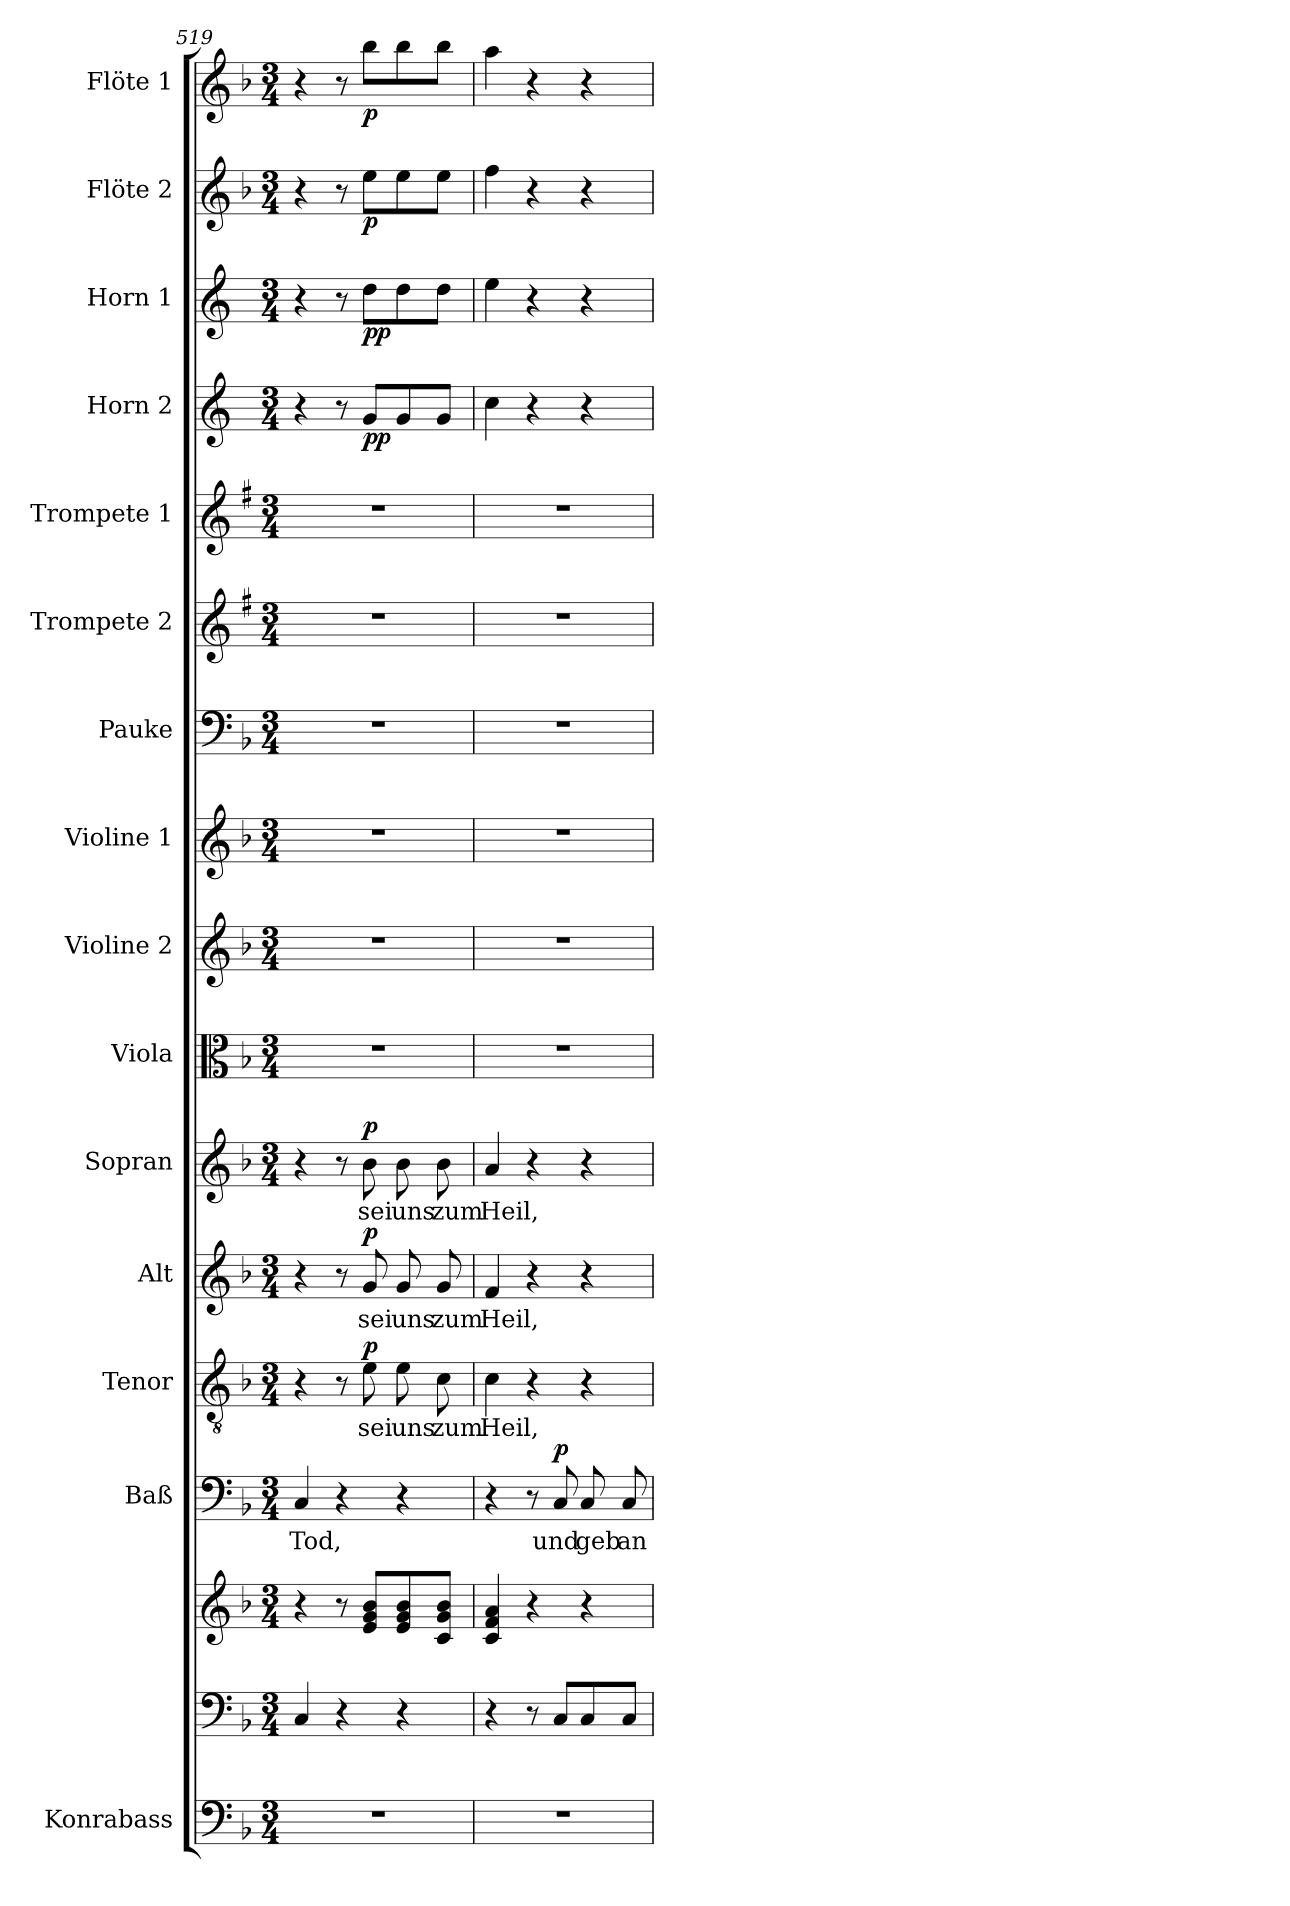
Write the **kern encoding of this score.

**kern	**kern	**kern	**kern	**text	**dynam	**kern	**text	**dynam	**kern	**text	**dynam	**kern	**text	**dynam	**kern	**kern	**kern	**kern	**kern	**kern	**kern	**dynam	**kern	**dynam	**kern	**dynam	**kern	**dynam
*part16	*part15	*part15	*part14	*part14	*part14	*part13	*part13	*part13	*part12	*part12	*part12	*part11	*part11	*part11	*part10	*part9	*part8	*part7	*part6	*part5	*part4	*part4	*part3	*part3	*part2	*part2	*part1	*part1
*staff17	*staff16	*staff15	*staff14	*staff14	*staff14	*staff13	*staff13	*staff13	*staff12	*staff12	*staff12	*staff11	*staff11	*staff11	*staff10	*staff9	*staff8	*staff7	*staff6	*staff5	*staff4	*staff4	*staff3	*staff3	*staff2	*staff2	*staff1	*staff1
*I"Konrabass	*	*	*I"Baß	*	*	*I"Tenor	*	*	*I"Alt	*	*	*I"Sopran	*	*	*I"Viola	*I"Violine 2	*I"Violine 1	*I"Pauke	*I"Trompete 2	*I"Trompete 1	*I"Horn 2	*	*I"Horn 1	*	*I"Flöte 2	*	*I"Flöte 1	*
*I'Kb.	*	*	*I'Baß	*	*	*I'Ten	*	*	*I'Alt	*	*	*I'Sop	*	*	*I'Vla.	*I'Vln. 2	*I'Vln. 1	*I'Pk.	*I'Trp. 2	*I'Trp. 1	*I'Hrn. 2	*	*I'Hrn. 1	*	*I'Fl. 2	*	*I'Fl. 1	*
*clefF4	*clefF4	*clefG2	*clefF4	*	*	*clefGv2	*	*	*clefG2	*	*	*clefG2	*	*	*clefC3	*clefG2	*clefG2	*clefF4	*clefG2	*clefG2	*clefG2	*	*clefG2	*	*clefG2	*	*clefG2	*
*ITrd7c12	*	*	*	*	*	*	*	*	*	*	*	*	*	*	*	*	*	*	*ITrd1c2	*ITrd1c2	*ITrd4c7	*	*ITrd4c7	*	*	*	*	*
*k[b-]	*k[b-]	*k[b-]	*k[b-]	*	*	*k[b-]	*	*	*k[b-]	*	*	*k[b-]	*	*	*k[b-]	*k[b-]	*k[b-]	*k[b-]	*k[b-]	*k[b-]	*k[b-]	*	*k[b-]	*	*k[b-]	*	*k[b-]	*
*F:	*F:	*F:	*F:	*	*	*F:	*	*	*F:	*	*	*F:	*	*	*F:	*F:	*F:	*F:	*F:	*F:	*F:	*	*F:	*	*F:	*	*F:	*
*M3/4	*M3/4	*M3/4	*M3/4	*	*	*M3/4	*	*	*M3/4	*	*	*M3/4	*	*	*M3/4	*M3/4	*M3/4	*M3/4	*M3/4	*M3/4	*M3/4	*	*M3/4	*	*M3/4	*	*M3/4	*
=519	=519	=519	=519	=519	=519	=519	=519	=519	=519	=519	=519	=519	=519	=519	=519	=519	=519	=519	=519	=519	=519	=519	=519	=519	=519	=519	=519	=519
!	!	!	!	!LO:LY:b	!	!	!	!	!	!	!	!	!	!	!	!	!	!	!	!	!	!	!	!	!	!	!	!
2.r	4C/	4r	4C/	Tod,	.	4r	.	.	4r	.	.	4r	.	.	2.r	2.r	2.r	2.r	2.r	2.r	4r	.	4r	.	4r	.	4r	.
.	4r	8r	4r	.	.	8r	.	.	8r	.	.	8r	.	.	.	.	.	.	.	.	8r	.	8r	.	8r	.	8r	.
!	!	!	!	!	!	!	!LO:LY:b	!LO:DY:a	!	!LO:LY:b	!LO:DY:a	!	!LO:LY:b	!LO:DY:a	!	!	!	!	!	!	!	!LO:DY:b	!	!LO:DY:b	!	!LO:DY:b	!	!LO:DY:b
.	.	8e/ 8g/ 8b-/L	.	.	.	8e\	sei	p	8g/	sei	p	8b-\	sei	p	.	.	.	.	.	.	8c/L	pp	8g\L	pp	8ee\L	p	8bb-\L	p
!	!	!	!	!	!	!	!LO:LY:b	!	!	!LO:LY:b	!	!	!LO:LY:b	!	!	!	!	!	!	!	!	!	!	!	!	!	!	!
.	4r	8e/ 8g/ 8b-/	4r	.	.	8e\	uns	.	8g/	uns	.	8b-\	uns	.	.	.	.	.	.	.	8c/	.	8g\	.	8ee\	.	8bb-\	.
!	!	!	!	!	!	!	!LO:LY:b	!	!	!LO:LY:b	!	!	!LO:LY:b	!	!	!	!	!	!	!	!	!	!	!	!	!	!	!
.	.	8c/ 8g/ 8b-/J	.	.	.	8c\	zum	.	8g/	zum	.	8b-\	zum	.	.	.	.	.	.	.	8c/J	.	8g\J	.	8ee\J	.	8bb-\J	.
=520	=520	=520	=520	=520	=520	=520	=520	=520	=520	=520	=520	=520	=520	=520	=520	=520	=520	=520	=520	=520	=520	=520	=520	=520	=520	=520	=520	=520
!	!	!	!	!	!	!	!LO:LY:b	!	!	!LO:LY:b	!	!	!LO:LY:b	!	!	!	!	!	!	!	!	!	!	!	!	!	!	!
2.r	4r	4c/ 4f/ 4a/	4r	.	.	4c\	Heil,	.	4f/	Heil,	.	4a/	Heil,	.	2.r	2.r	2.r	2.r	2.r	2.r	4f\	.	4a\	.	4ff\	.	4aa\	.
.	8r	4r	8r	.	.	4r	.	.	4r	.	.	4r	.	.	.	.	.	.	.	.	4r	.	4r	.	4r	.	4r	.
!	!	!	!	!LO:LY:b	!LO:DY:a	!	!	!	!	!	!	!	!	!	!	!	!	!	!	!	!	!	!	!	!	!	!	!
.	8C/L	.	8C/	und	p	.	.	.	.	.	.	.	.	.	.	.	.	.	.	.	.	.	.	.	.	.	.	.
!	!	!	!	!LO:LY:b	!	!	!	!	!	!	!	!	!	!	!	!	!	!	!	!	!	!	!	!	!	!	!	!
.	8C/	4r	8C/	geb	.	4r	.	.	4r	.	.	4r	.	.	.	.	.	.	.	.	4r	.	4r	.	4r	.	4r	.
!	!	!	!	!LO:LY:b	!	!	!	!	!	!	!	!	!	!	!	!	!	!	!	!	!	!	!	!	!	!	!	!
.	8C/J	.	8C/	an	.	.	.	.	.	.	.	.	.	.	.	.	.	.	.	.	.	.	.	.	.	.	.	.
=	=	=	=	=	=	=	=	=	=	=	=	=	=	=	=	=	=	=	=	=	=	=	=	=	=	=	=	=
*-	*-	*-	*-	*-	*-	*-	*-	*-	*-	*-	*-	*-	*-	*-	*-	*-	*-	*-	*-	*-	*-	*-	*-	*-	*-	*-	*-	*-
